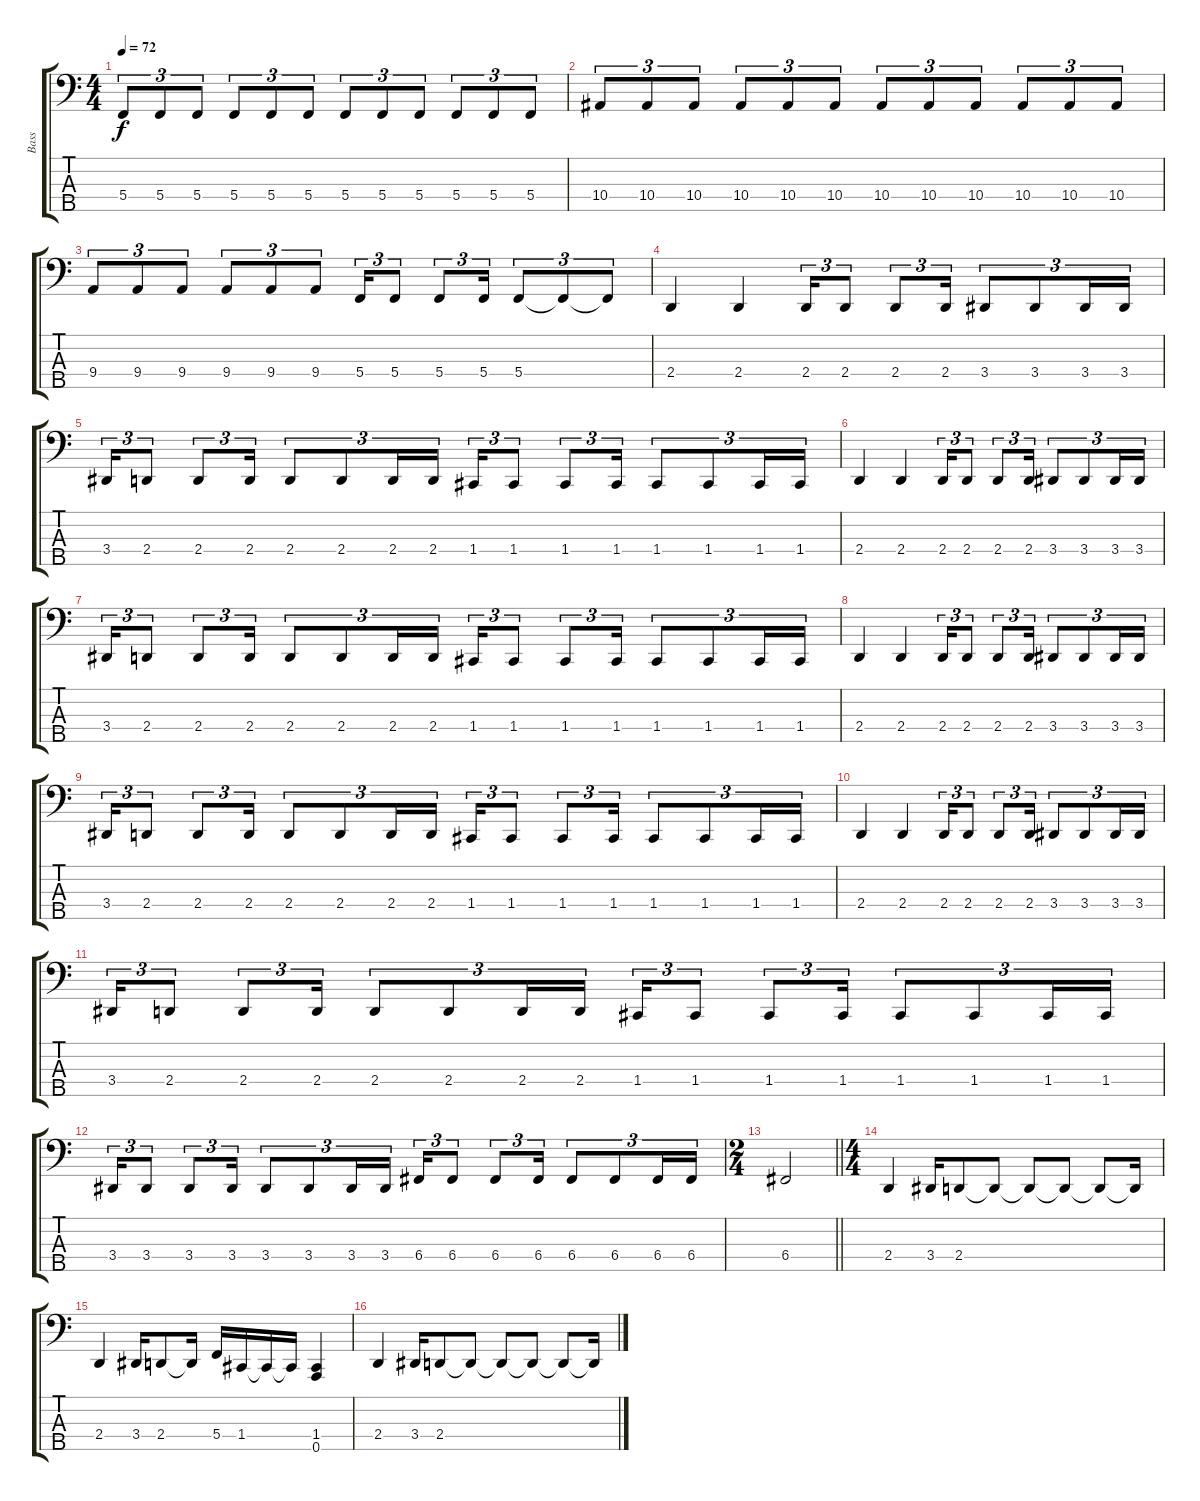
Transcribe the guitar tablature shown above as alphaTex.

\track ("Bass" "Bass") {instrument electricbasspick}
\staff {score tabs}
\tuning (F2 C2 G1 C1 A0) {hide}
\ts (4 4)
\tempo 72
\clef f4
\ks c
5.4.8{tu (3 2) dy f} 5.4.8{tu (3 2)} 5.4.8{tu (3 2)} 5.4.8{tu (3 2)} 5.4.8{tu (3 2)} 5.4.8{tu (3 2)} 5.4.8{tu (3 2)} 5.4.8{tu (3 2)} 5.4.8{tu (3 2)} 5.4.8{tu (3 2)} 5.4.8{tu (3 2)} 5.4.8{tu (3 2)} |
10.4.8{tu (3 2)} 10.4.8{tu (3 2)} 10.4.8{tu (3 2)} 10.4.8{tu (3 2)} 10.4.8{tu (3 2)} 10.4.8{tu (3 2)} 10.4.8{tu (3 2)} 10.4.8{tu (3 2)} 10.4.8{tu (3 2)} 10.4.8{tu (3 2)} 10.4.8{tu (3 2)} 10.4.8{tu (3 2)} |
9.4.8{tu (3 2)} 9.4.8{tu (3 2)} 9.4.8{tu (3 2)} 9.4.8{tu (3 2)} 9.4.8{tu (3 2)} 9.4.8{tu (3 2)} 5.4.16{tu (3 2)} 5.4.8{tu (3 2)} 5.4.8{tu (3 2)} 5.4.16{tu (3 2)} 5.4.8{tu (3 2)} 5.4{t}.8{tu (3 2)} 5.4{t}.8{tu (3 2)} |
2.4.4 2.4.4 2.4.16{tu (3 2)} 2.4.8{tu (3 2)} 2.4.8{tu (3 2)} 2.4.16{tu (3 2)} 3.4.8{tu (3 2)} 3.4.8{tu (3 2)} 3.4.16{tu (3 2)} 3.4.16{tu (3 2)} |
3.4.16{tu (3 2)} 2.4.8{tu (3 2)} 2.4.8{tu (3 2)} 2.4.16{tu (3 2)} 2.4.8{tu (3 2)} 2.4.8{tu (3 2)} 2.4.16{tu (3 2)} 2.4.16{tu (3 2)} 1.4.16{tu (3 2)} 1.4.8{tu (3 2)} 1.4.8{tu (3 2)} 1.4.16{tu (3 2)} 1.4.8{tu (3 2)} 1.4.8{tu (3 2)} 1.4.16{tu (3 2)} 1.4.16{tu (3 2)} |
2.4.4 2.4.4 2.4.16{tu (3 2)} 2.4.8{tu (3 2)} 2.4.8{tu (3 2)} 2.4.16{tu (3 2)} 3.4.8{tu (3 2)} 3.4.8{tu (3 2)} 3.4.16{tu (3 2)} 3.4.16{tu (3 2)} |
3.4.16{tu (3 2)} 2.4.8{tu (3 2)} 2.4.8{tu (3 2)} 2.4.16{tu (3 2)} 2.4.8{tu (3 2)} 2.4.8{tu (3 2)} 2.4.16{tu (3 2)} 2.4.16{tu (3 2)} 1.4.16{tu (3 2)} 1.4.8{tu (3 2)} 1.4.8{tu (3 2)} 1.4.16{tu (3 2)} 1.4.8{tu (3 2)} 1.4.8{tu (3 2)} 1.4.16{tu (3 2)} 1.4.16{tu (3 2)} |
2.4.4 2.4.4 2.4.16{tu (3 2)} 2.4.8{tu (3 2)} 2.4.8{tu (3 2)} 2.4.16{tu (3 2)} 3.4.8{tu (3 2)} 3.4.8{tu (3 2)} 3.4.16{tu (3 2)} 3.4.16{tu (3 2)} |
3.4.16{tu (3 2)} 2.4.8{tu (3 2)} 2.4.8{tu (3 2)} 2.4.16{tu (3 2)} 2.4.8{tu (3 2)} 2.4.8{tu (3 2)} 2.4.16{tu (3 2)} 2.4.16{tu (3 2)} 1.4.16{tu (3 2)} 1.4.8{tu (3 2)} 1.4.8{tu (3 2)} 1.4.16{tu (3 2)} 1.4.8{tu (3 2)} 1.4.8{tu (3 2)} 1.4.16{tu (3 2)} 1.4.16{tu (3 2)} |
2.4.4 2.4.4 2.4.16{tu (3 2)} 2.4.8{tu (3 2)} 2.4.8{tu (3 2)} 2.4.16{tu (3 2)} 3.4.8{tu (3 2)} 3.4.8{tu (3 2)} 3.4.16{tu (3 2)} 3.4.16{tu (3 2)} |
3.4.16{tu (3 2)} 2.4.8{tu (3 2)} 2.4.8{tu (3 2)} 2.4.16{tu (3 2)} 2.4.8{tu (3 2)} 2.4.8{tu (3 2)} 2.4.16{tu (3 2)} 2.4.16{tu (3 2)} 1.4.16{tu (3 2)} 1.4.8{tu (3 2)} 1.4.8{tu (3 2)} 1.4.16{tu (3 2)} 1.4.8{tu (3 2)} 1.4.8{tu (3 2)} 1.4.16{tu (3 2)} 1.4.16{tu (3 2)} |
3.4.16{tu (3 2)} 3.4.8{tu (3 2)} 3.4.8{tu (3 2)} 3.4.16{tu (3 2)} 3.4.8{tu (3 2)} 3.4.8{tu (3 2)} 3.4.16{tu (3 2)} 3.4.16{tu (3 2)} 6.4.16{tu (3 2)} 6.4.8{tu (3 2)} 6.4.8{tu (3 2)} 6.4.16{tu (3 2)} 6.4.8{tu (3 2)} 6.4.8{tu (3 2)} 6.4.16{tu (3 2)} 6.4.16{tu (3 2)} |
\ts (2 4)
\barLineRight lightlight
6.4.2 |
\ts (4 4)
2.4.4 3.4.16 2.4.8 2.4{t}.8 2.4{t}.8 2.4{t}.8 2.4{t}.8 2.4{t}.16 |
2.4.4 3.4.16 2.4.8 2.4{t}.16 5.4.16 1.4.16 1.4{t}.16 1.4{t}.16 (1.4 0.5).4 |
2.4.4 3.4.16 2.4.8 2.4{t}.8 2.4{t}.8 2.4{t}.8 2.4{t}.8 2.4{t}.16
